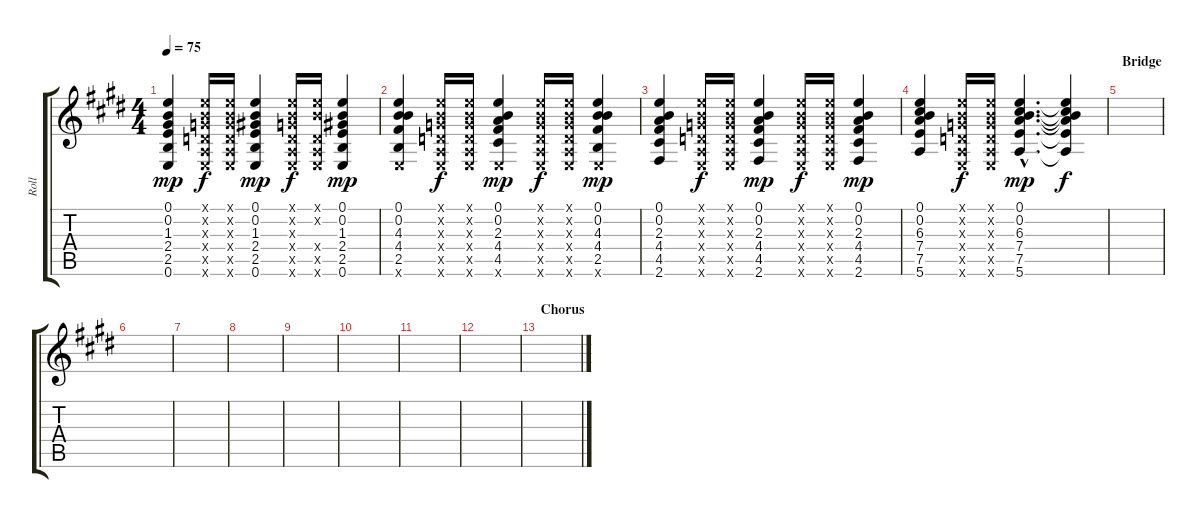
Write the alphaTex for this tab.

\track ("Roll" "Roll") {instrument overdrivenguitar}
\staff {score tabs}
\tuning (E4 B3 G3 D3 A2 E2) {hide}
\ts (4 4)
\tempo 75
\clef g2
\ks e
(0.1 0.2 1.3 2.4 2.5 0.6).4{dy mp} (0.1{x} 0.2{x} 0.3{x} 0.4{x} 0.5{x} 0.6{x}).16{dy f} (0.1{x} 0.2{x} 0.3{x} 0.4{x} 0.5{x} 0.6{x}).16 (0.1 0.2 1.3 2.4 2.5 0.6).4{dy mp} (0.1{x} 0.2{x} 0.3{x} 0.4{x} 0.5{x} 0.6{x}).16{dy f} (0.1{x} 0.2{x} 0.4{x} 0.5{x} 0.6{x}).16 (0.1 0.2 1.3 2.4 2.5 0.6).4{dy mp} |
(0.1 0.2 4.3 4.4 2.5 0.6{x}).4 (0.1{x} 0.2{x} 0.3{x} 0.4{x} 0.5{x} 0.6{x}).16{dy f} (0.1{x} 0.2{x} 0.3{x} 0.4{x} 0.5{x} 0.6{x}).16 (0.1 0.2 2.3 4.4 4.5 0.6{x}).4{dy mp} (0.1{x} 0.2{x} 0.3{x} 0.4{x} 0.5{x} 0.6{x}).16{dy f} (0.1{x} 0.2{x} 0.3{x} 0.4{x} 0.5{x} 0.6{x}).16 (0.1 0.2 4.3 4.4 2.5 0.6{x}).4{dy mp} |
(0.1 0.2 2.3 4.4 4.5 2.6).4 (0.1{x} 0.2{x} 0.3{x} 0.4{x} 0.5{x} 0.6{x}).16{dy f} (0.1{x} 0.2{x} 0.3{x} 0.4{x} 0.5{x} 0.6{x}).16 (0.1 0.2 2.3 4.4 4.5 2.6).4{dy mp} (0.1{x} 0.2{x} 0.3{x} 0.4{x} 0.5{x} 0.6{x}).16{dy f} (0.1{x} 0.2{x} 0.3{x} 0.4{x} 0.5{x} 0.6{x}).16 (0.1 0.2 2.3 4.4 4.5 2.6).4{dy mp} |
(0.1 0.2 6.3 7.4 7.5 5.6).4 (0.1{x} 0.2{x} 0.3{x} 0.4{x} 0.5{x} 0.6{x}).16{dy f} (0.1{x} 0.2{x} 0.3{x} 0.4{x} 0.5{x} 0.6{x}).16 (0.1{hac} 0.2{hac} 6.3{hac} 7.4{hac} 7.5{hac} 5.6{hac}).4{d dy mp} (0.1{t} 0.2{t} 6.3{t} 7.4{t} 7.5{t} 5.6{t}).4{dy f} |
\section ("" "Bridge")
|
|
|
|
|
|
|
|
\section ("" "Chorus")
